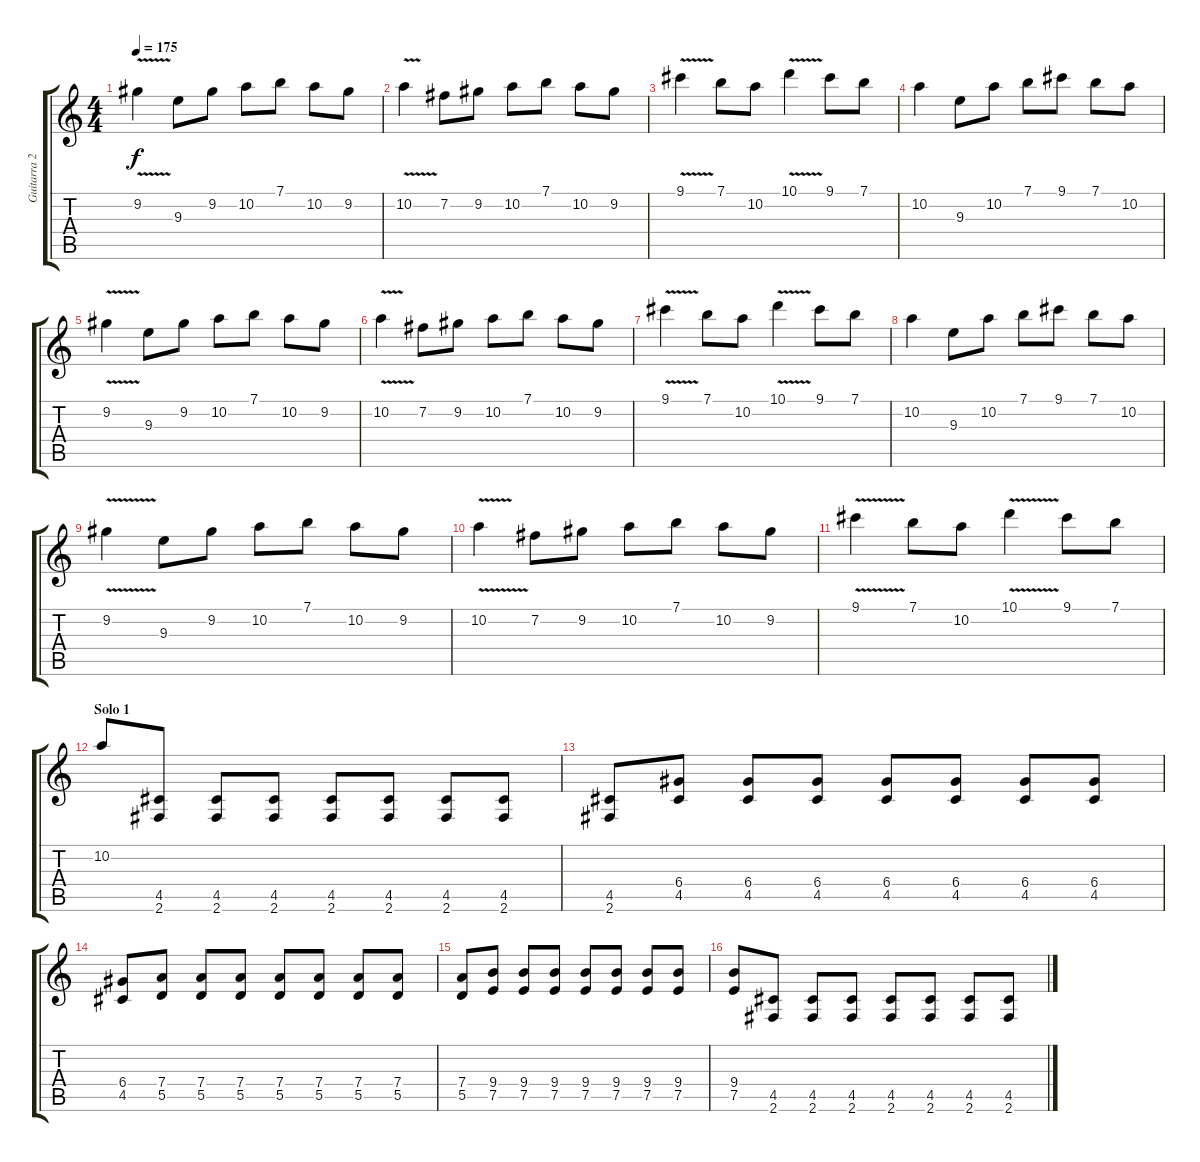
\track ("Guitarra 2" "Guitarra 2") {instrument overdrivenguitar}
\staff {score tabs}
\tuning (E4 B3 G3 D3 A2 E2) {hide}
\ts (4 4)
\tempo 175
\clef g2
\ks c
9.2{v}.4{dy f} 9.3.8 9.2.8 10.2.8 7.1.8 10.2.8 9.2.8 |
10.2{v}.4 7.2.8 9.2.8 10.2.8 7.1.8 10.2.8 9.2.8 |
9.1{v}.4 7.1.8 10.2.8 10.1{v}.4 9.1.8 7.1.8 |
10.2.4{volume 11 instrument overdrivenguitar} 9.3.8 10.2.8 7.1.8 9.1.8 7.1.8 10.2.8 |
9.2{v}.4 9.3.8 9.2.8 10.2.8 7.1.8 10.2.8 9.2.8 |
10.2{v}.4 7.2.8 9.2.8 10.2.8 7.1.8 10.2.8 9.2.8 |
9.1{v}.4 7.1.8 10.2.8 10.1{v}.4 9.1.8 7.1.8 |
10.2.4{volume 11 instrument overdrivenguitar} 9.3.8 10.2.8 7.1.8 9.1.8 7.1.8 10.2.8 |
9.2{v}.4 9.3.8 9.2.8 10.2.8 7.1.8 10.2.8 9.2.8 |
10.2{v}.4 7.2.8 9.2.8 10.2.8 7.1.8 10.2.8 9.2.8 |
9.1{v}.4 7.1.8 10.2.8 10.1{v}.4 9.1.8 7.1.8 |
\section ("" "Solo 1")
10.2.8 (4.5 2.6).8{instrument electricguitarmuted} (4.5 2.6).8 (4.5 2.6).8 (4.5 2.6).8 (4.5 2.6).8 (4.5 2.6).8 (4.5 2.6).8 |
(4.5 2.6).8 (6.4 4.5).8 (6.4 4.5).8 (6.4 4.5).8 (6.4 4.5).8 (6.4 4.5).8 (6.4 4.5).8 (6.4 4.5).8 |
(6.4 4.5).8 (7.4 5.5).8 (7.4 5.5).8 (7.4 5.5).8 (7.4 5.5).8 (7.4 5.5).8 (7.4 5.5).8 (7.4 5.5).8 |
(7.4 5.5).8 (9.4 7.5).8 (9.4 7.5).8 (9.4 7.5).8 (9.4 7.5).8 (9.4 7.5).8 (9.4 7.5).8 (9.4 7.5).8 |
(9.4 7.5).8 (4.5 2.6).8{instrument electricguitarmuted} (4.5 2.6).8 (4.5 2.6).8 (4.5 2.6).8 (4.5 2.6).8 (4.5 2.6).8 (4.5 2.6).8
